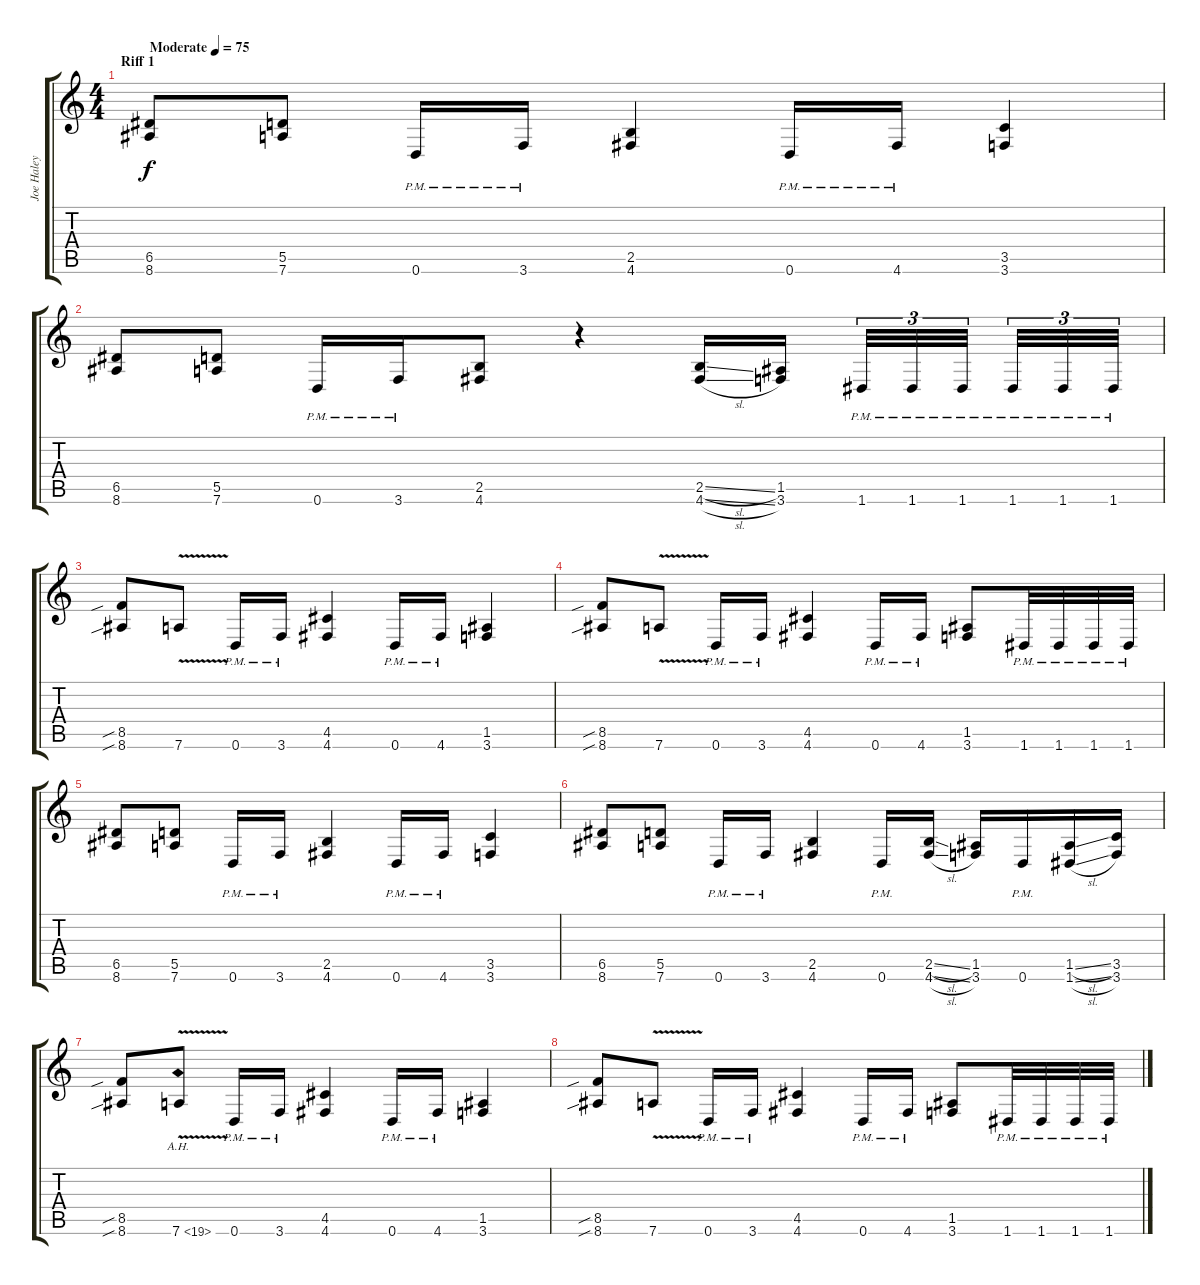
\track ("Joe Haley" "Joe Haley") {instrument distortionguitar}
\staff {score tabs}
\tuning (E4 B3 G3 D3 A2 D2) {hide}
\ts (4 4)
\section ("" "Riff 1")
\tempo (75 "Moderate")
\clef g2
\ks c
(6.5 8.6).8{dy f instrument distortionguitar} (5.5 7.6).8 0.6{pm}.16 3.6{pm}.16 (2.5 4.6).4 0.6{pm}.16 4.6{pm}.16 (3.5 3.6).4 |
(6.5 8.6).8 (5.5 7.6).8 0.6{pm}.16 3.6{pm}.16 (2.5 4.6).8 r.4{txt ""} (2.5{sl} 4.6{sl}).16 (1.5 3.6).16{beam splitsecondary} 1.6{pm}.32{tu (3 2)} 1.6{pm}.32{tu (3 2)} 1.6{pm}.32{tu (3 2) beam splitsecondary} 1.6{pm}.32{tu (3 2)} 1.6{pm}.32{tu (3 2)} 1.6{pm}.32{tu (3 2)} |
(8.5{sib} 8.6{sib}).8 7.6{v}.8 0.6{pm}.16 3.6{pm}.16 (4.5 4.6).4 0.6{pm}.16 4.6{pm}.16 (1.5 3.6).4 |
(8.5{sib} 8.6{sib}).8 7.6{v}.8 0.6{pm}.16 3.6{pm}.16 (4.5 4.6).4 0.6{pm}.16 4.6{pm}.16 (1.5 3.6).8 1.6{pm}.32 1.6{pm}.32 1.6{pm}.32 1.6{pm}.32 |
(6.5 8.6).8 (5.5 7.6).8 0.6{pm}.16 3.6{pm}.16 (2.5 4.6).4 0.6{pm}.16 4.6{pm}.16 (3.5 3.6).4 |
(6.5 8.6).8 (5.5 7.6).8 0.6{pm}.16 3.6{pm}.16 (2.5 4.6).4 0.6{pm}.16 (2.5{sl} 4.6{sl}).16 (1.5 3.6).16 0.6{pm}.16 (1.5{sl} 1.6{sl}).16 (3.5 3.6).16 |
(8.5{sib} 8.6{sib}).8 7.6{ah 12 v}.8 0.6{pm}.16 3.6{pm}.16 (4.5 4.6).4 0.6{pm}.16 4.6{pm}.16 (1.5 3.6).4 |
(8.5{sib} 8.6{sib}).8 7.6{v}.8 0.6{pm}.16 3.6{pm}.16 (4.5 4.6).4 0.6{pm}.16 4.6{pm}.16 (1.5 3.6).8 1.6{pm}.32 1.6{pm}.32 1.6{pm}.32 1.6{pm}.32
